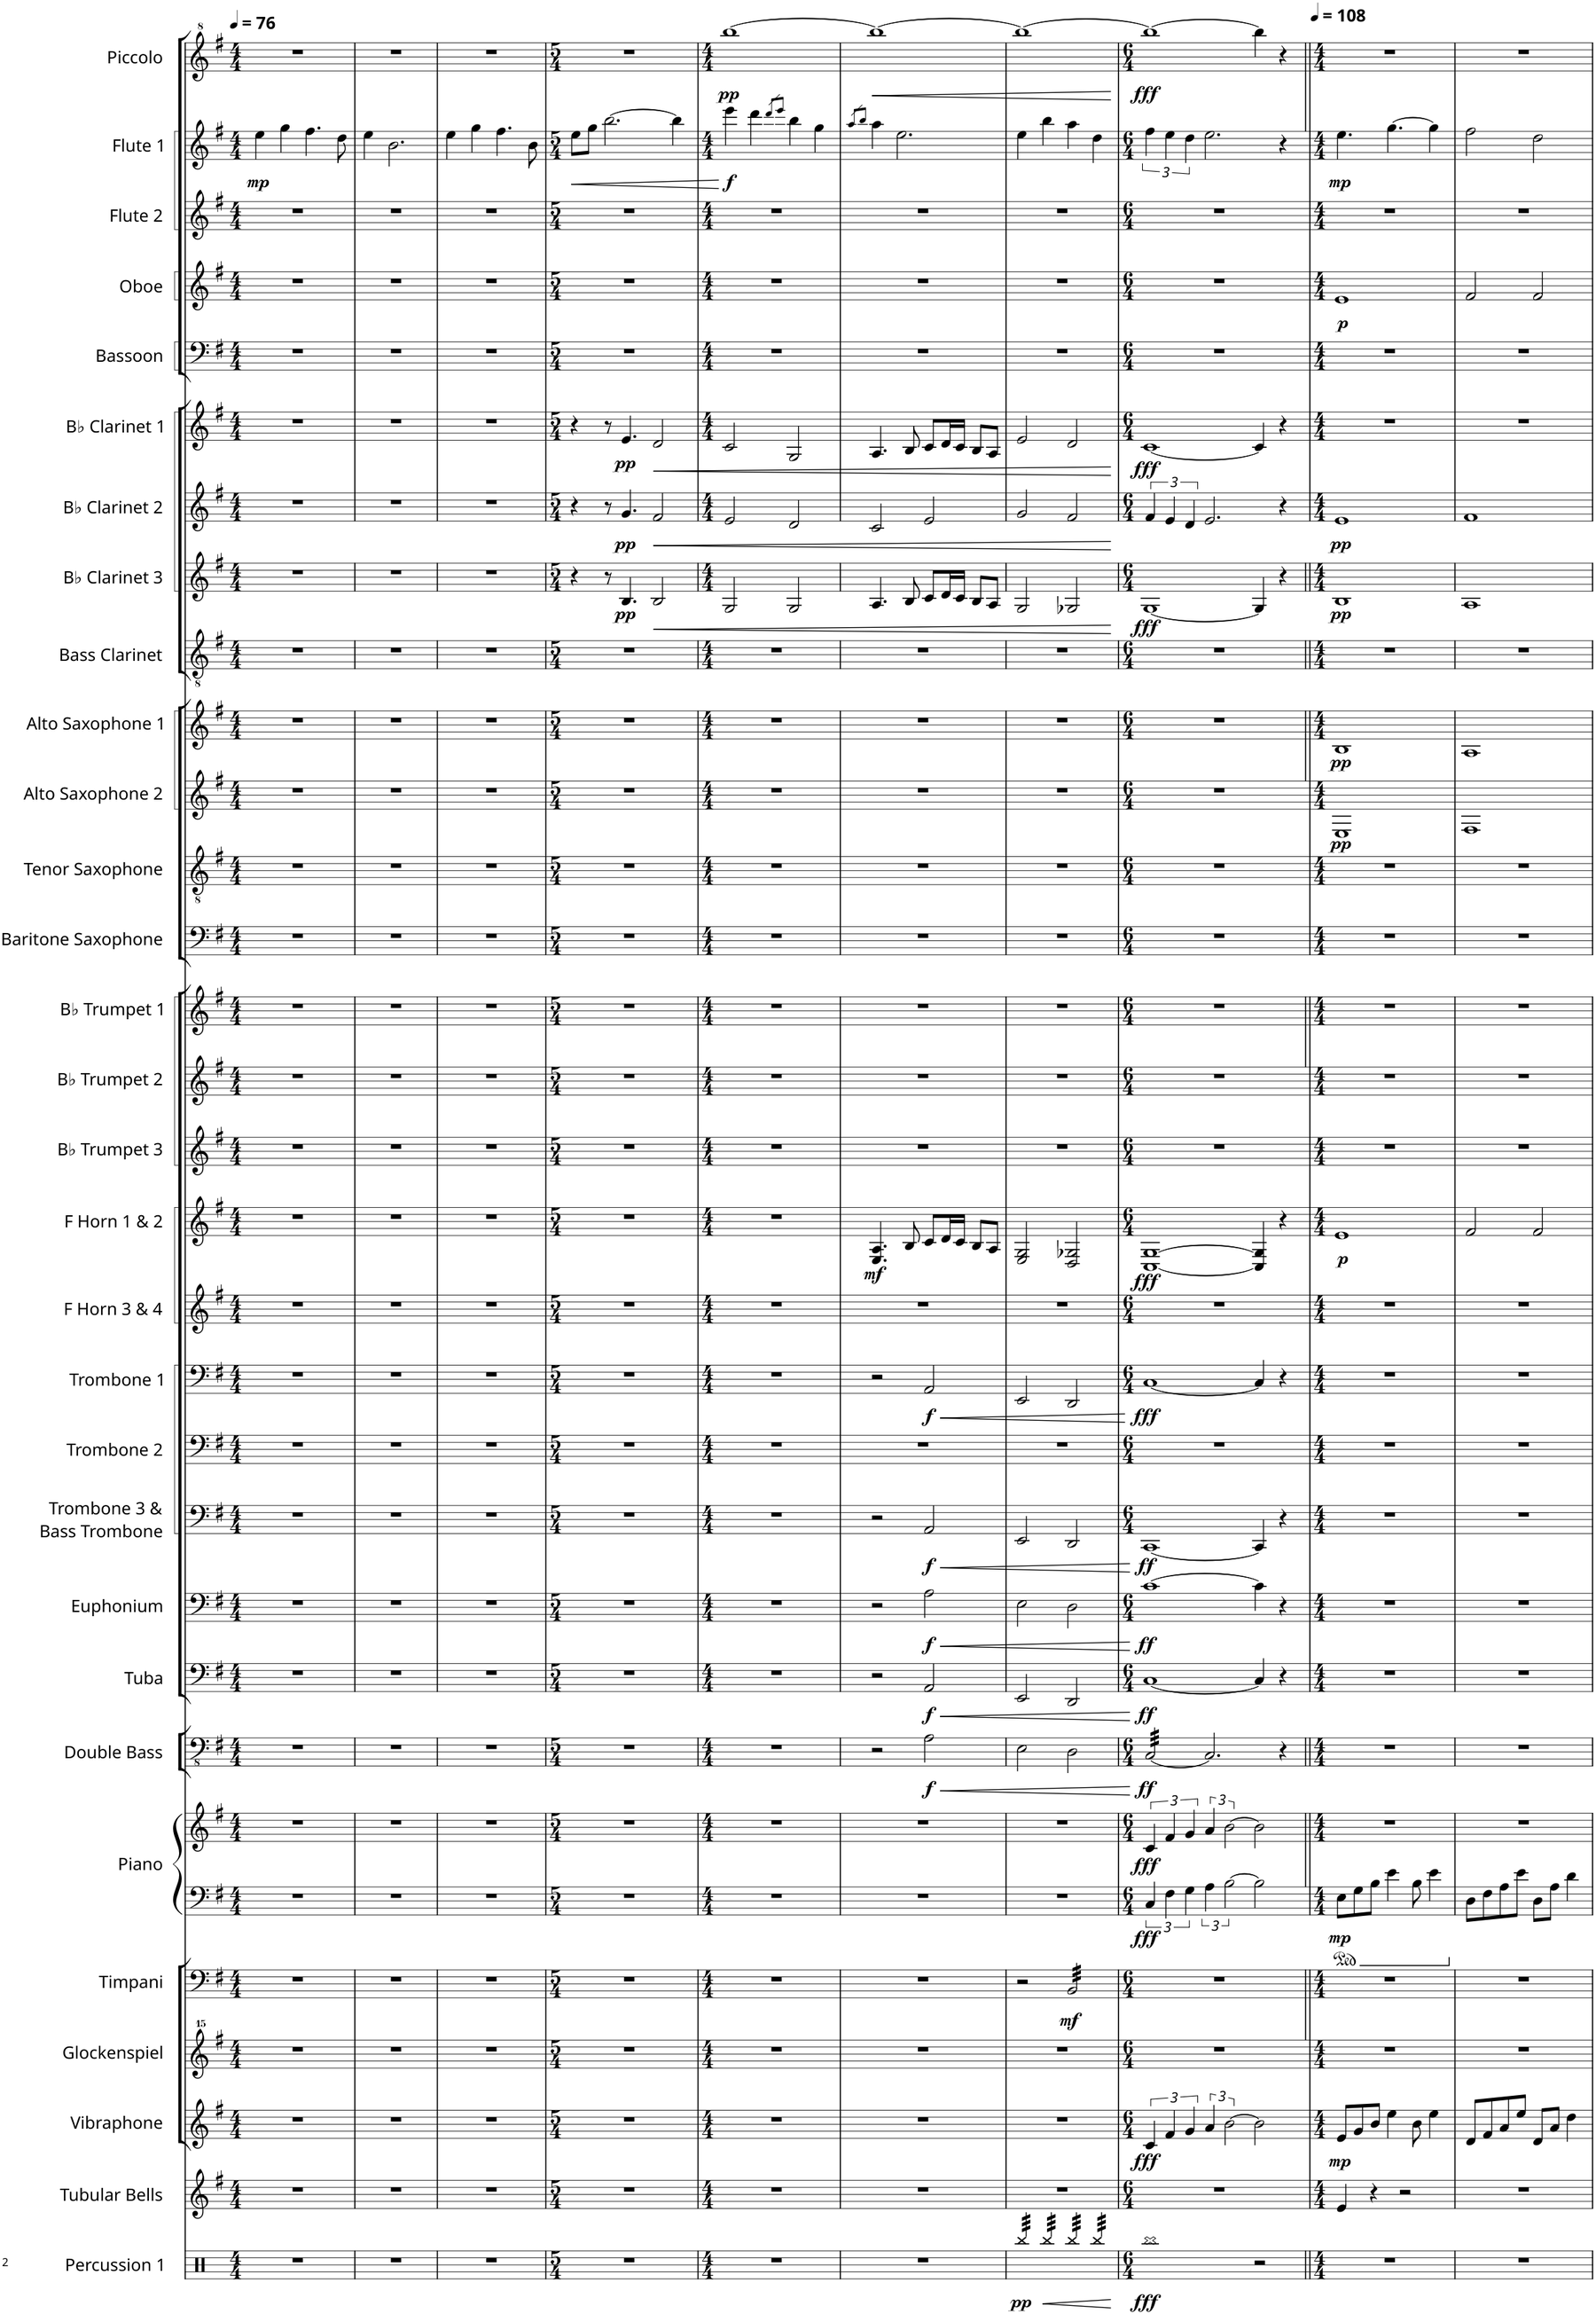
**kern	**dynam	**kern	**kern	**dynam	**kern	**kern	**dynam	**kern	**kern	**dynam	**kern	**dynam	**kern	**dynam	**kern	**dynam	**kern	**dynam	**kern	**kern	**dynam	**kern	**kern	**dynam	**kern	**kern	**kern	**kern	**kern	**kern	**dynam	**kern	**dynam	**kern	**kern	**dynam	**kern	**dynam	**kern	**dynam	**kern	**kern	**dynam	**kern	**kern	**dynam	**kern	**dynam
*part30	*part30	*part29	*part28	*part28	*part27	*part26	*part26	*part25	*part25	*part25	*part24	*part24	*part23	*part23	*part22	*part22	*part21	*part21	*part20	*part19	*part19	*part18	*part17	*part17	*part16	*part15	*part14	*part13	*part12	*part11	*part11	*part10	*part10	*part9	*part8	*part8	*part7	*part7	*part6	*part6	*part5	*part4	*part4	*part3	*part2	*part2	*part1	*part1
*staff31	*staff31	*staff30	*staff29	*staff29	*staff28	*staff27	*staff27	*staff26	*staff25	*staff25/26	*staff24	*staff24	*staff23	*staff23	*staff22	*staff22	*staff21	*staff21	*staff20	*staff19	*staff19	*staff18	*staff17	*staff17	*staff16	*staff15	*staff14	*staff13	*staff12	*staff11	*staff11	*staff10	*staff10	*staff9	*staff8	*staff8	*staff7	*staff7	*staff6	*staff6	*staff5	*staff4	*staff4	*staff3	*staff2	*staff2	*staff1	*staff1
*I"Percussion 1	*	*I"Tubular Bells	*I"Vibraphone	*	*I"Glockenspiel	*I"Timpani	*	*I"Piano	*	*	*I"Double Bass	*	*I"Tuba	*	*I"Euphonium	*	*I"Trombone 3 &amp; Bass Trombone	*	*I"Trombone 2	*I"Trombone 1	*	*I"F Horn 3 &amp; 4	*I"F Horn 1 &amp; 2	*	*I"Bb Trumpet 3	*I"Bb Trumpet 2	*I"Bb Trumpet 1	*I"Baritone Saxophone	*I"Tenor Saxophone	*I"Alto Saxophone 2	*	*I"Alto Saxophone 1	*	*I"Bass Clarinet	*I"Bb Clarinet 3	*	*I"Bb Clarinet 2	*	*I"Bb Clarinet 1	*	*I"Bassoon	*I"Oboe	*	*I"Flute 2	*I"Flute 1	*	*I"Piccolo	*
*I'Perc. 1	*	*I'Tu. Be.	*I'Vib.	*	*I'Glk.	*I'Timp.	*	*I'Pno.	*	*	*I'Db.	*	*I'Tba.	*	*I'Euph.	*	*I'Tbn. 3 B. Tbn.	*	*I'Tbn. 2	*I'Tbn. 1	*	*I'F Hn. 3 4	*I'F Hn. 1 2	*	*I'Bb Tpt. 3	*I'Bb Tpt. 2	*I'Bb Tpt. 1	*I'Bar. Sax.	*I'T. Sax.	*I'A. Sax. 2	*	*I'A. Sax. 1	*	*I'B. Cl.	*I'Bb Cl. 3	*	*I'Bb Cl. 2	*	*I'Bb Cl. 1	*	*I'Bsn.	*I'Ob.	*	*I'Fl. 2	*I'Fl. 1	*	*I'Picc.	*
*clefX	*	*clefG2	*clefG2	*	*clefG^^2	*clefF4	*	*clefF4	*clefG2	*	*clefFv4	*	*clefF4	*	*clefF4	*	*clefF4	*	*clefF4	*clefF4	*	*clefG2	*clefG2	*	*clefG2	*clefG2	*clefG2	*clefF4	*clefGv2	*clefG2	*	*clefG2	*	*clefGv2	*clefG2	*	*clefG2	*	*clefG2	*	*clefF4	*clefG2	*	*clefG2	*clefG2	*	*clefG^2	*
*	*	*	*	*	*	*	*	*	*	*	*ITrd7c12	*	*	*	*	*	*	*	*	*	*	*ITrd4c7	*ITrd4c7	*	*ITrd1c2	*ITrd1c2	*ITrd1c2	*ITrd12c21	*ITrd8c14	*ITrd5c9	*	*ITrd5c9	*	*ITrd8c14	*ITrd1c2	*	*ITrd1c2	*	*ITrd1c2	*	*	*	*	*	*	*	*ITrd-7c-12	*
*k[]	*	*k[f#]	*k[f#]	*	*k[f#]	*k[f#]	*	*k[f#]	*k[f#]	*	*k[f#]	*	*k[f#]	*	*k[f#]	*	*k[f#]	*	*k[f#]	*k[f#]	*	*k[f#]	*k[f#]	*	*k[f#]	*k[f#]	*k[f#]	*k[f#]	*k[f#]	*k[f#]	*	*k[f#]	*	*k[f#]	*k[f#]	*	*k[f#]	*	*k[f#]	*	*k[f#]	*k[f#]	*	*k[f#]	*k[f#]	*	*k[f#]	*
*M4/4	*	*M4/4	*M4/4	*	*M4/4	*M4/4	*	*M4/4	*M4/4	*	*M4/4	*	*M4/4	*	*M4/4	*	*M4/4	*	*M4/4	*M4/4	*	*M4/4	*M4/4	*	*M4/4	*M4/4	*M4/4	*M4/4	*M4/4	*M4/4	*	*M4/4	*	*M4/4	*M4/4	*	*M4/4	*	*M4/4	*	*M4/4	*M4/4	*	*M4/4	*M4/4	*	*M4/4	*
*MM76	*	*MM76	*MM76	*	*MM76	*MM76	*	*MM76	*MM76	*	*MM76	*	*MM76	*	*MM76	*	*MM76	*	*MM76	*MM76	*	*MM76	*MM76	*	*MM76	*MM76	*MM76	*MM76	*MM76	*MM76	*	*MM76	*	*MM76	*MM76	*	*MM76	*	*MM76	*	*MM76	*MM76	*	*MM76	*MM76	*	*MM76	*
=1	=1	=1	=1	=1	=1	=1	=1	=1	=1	=1	=1	=1	=1	=1	=1	=1	=1	=1	=1	=1	=1	=1	=1	=1	=1	=1	=1	=1	=1	=1	=1	=1	=1	=1	=1	=1	=1	=1	=1	=1	=1	=1	=1	=1	=1	=1	=1	=1
!	!	!	!	!	!	!	!	!	!	!	!	!	!	!	!	!	!	!	!	!	!	!	!	!	!	!	!	!	!	!	!	!	!	!	!	!	!	!	!	!	!	!	!	!	!	!LO:DY:b	!	!
1r	.	1r	1r	.	1r	1r	.	1r	1r	.	1r	.	1r	.	1r	.	1r	.	1r	1r	.	1r	1r	.	1r	1r	1r	1r	1r	1r	.	1r	.	1r	1r	.	1r	.	1r	.	1r	1r	.	1r	4ee\	mp	1r	.
.	.	.	.	.	.	.	.	.	.	.	.	.	.	.	.	.	.	.	.	.	.	.	.	.	.	.	.	.	.	.	.	.	.	.	.	.	.	.	.	.	.	.	.	.	4gg\	.	.	.
.	.	.	.	.	.	.	.	.	.	.	.	.	.	.	.	.	.	.	.	.	.	.	.	.	.	.	.	.	.	.	.	.	.	.	.	.	.	.	.	.	.	.	.	.	4.ff#\	.	.	.
.	.	.	.	.	.	.	.	.	.	.	.	.	.	.	.	.	.	.	.	.	.	.	.	.	.	.	.	.	.	.	.	.	.	.	.	.	.	.	.	.	.	.	.	.	8dd\	.	.	.
=2	=2	=2	=2	=2	=2	=2	=2	=2	=2	=2	=2	=2	=2	=2	=2	=2	=2	=2	=2	=2	=2	=2	=2	=2	=2	=2	=2	=2	=2	=2	=2	=2	=2	=2	=2	=2	=2	=2	=2	=2	=2	=2	=2	=2	=2	=2	=2	=2
1r	.	1r	1r	.	1r	1r	.	1r	1r	.	1r	.	1r	.	1r	.	1r	.	1r	1r	.	1r	1r	.	1r	1r	1r	1r	1r	1r	.	1r	.	1r	1r	.	1r	.	1r	.	1r	1r	.	1r	4ee\	.	1r	.
.	.	.	.	.	.	.	.	.	.	.	.	.	.	.	.	.	.	.	.	.	.	.	.	.	.	.	.	.	.	.	.	.	.	.	.	.	.	.	.	.	.	.	.	.	2.b\	.	.	.
=3	=3	=3	=3	=3	=3	=3	=3	=3	=3	=3	=3	=3	=3	=3	=3	=3	=3	=3	=3	=3	=3	=3	=3	=3	=3	=3	=3	=3	=3	=3	=3	=3	=3	=3	=3	=3	=3	=3	=3	=3	=3	=3	=3	=3	=3	=3	=3	=3
1r	.	1r	1r	.	1r	1r	.	1r	1r	.	1r	.	1r	.	1r	.	1r	.	1r	1r	.	1r	1r	.	1r	1r	1r	1r	1r	1r	.	1r	.	1r	1r	.	1r	.	1r	.	1r	1r	.	1r	4ee\	.	1r	.
.	.	.	.	.	.	.	.	.	.	.	.	.	.	.	.	.	.	.	.	.	.	.	.	.	.	.	.	.	.	.	.	.	.	.	.	.	.	.	.	.	.	.	.	.	4gg\	.	.	.
.	.	.	.	.	.	.	.	.	.	.	.	.	.	.	.	.	.	.	.	.	.	.	.	.	.	.	.	.	.	.	.	.	.	.	.	.	.	.	.	.	.	.	.	.	4.ff#\	.	.	.
.	.	.	.	.	.	.	.	.	.	.	.	.	.	.	.	.	.	.	.	.	.	.	.	.	.	.	.	.	.	.	.	.	.	.	.	.	.	.	.	.	.	.	.	.	8b\	.	.	.
=4	=4	=4	=4	=4	=4	=4	=4	=4	=4	=4	=4	=4	=4	=4	=4	=4	=4	=4	=4	=4	=4	=4	=4	=4	=4	=4	=4	=4	=4	=4	=4	=4	=4	=4	=4	=4	=4	=4	=4	=4	=4	=4	=4	=4	=4	=4	=4	=4
*M5/4	*	*M5/4	*M5/4	*	*M5/4	*M5/4	*	*M5/4	*M5/4	*	*M5/4	*	*M5/4	*	*M5/4	*	*M5/4	*	*M5/4	*M5/4	*	*M5/4	*M5/4	*	*M5/4	*M5/4	*M5/4	*M5/4	*M5/4	*M5/4	*	*M5/4	*	*M5/4	*M5/4	*	*M5/4	*	*M5/4	*	*M5/4	*M5/4	*	*M5/4	*M5/4	*	*M5/4	*
!	!	!	!	!	!	!	!	!	!	!	!	!	!	!	!	!	!	!	!	!	!	!	!	!	!	!	!	!	!	!	!	!	!	!	!	!	!	!	!	!	!	!	!	!	!	!LO:HP:b	!	!
4%5r	.	4%5r	4%5r	.	4%5r	4%5r	.	4%5r	4%5r	.	4%5r	.	4%5r	.	4%5r	.	4%5r	.	4%5r	4%5r	.	4%5r	4%5r	.	4%5r	4%5r	4%5r	4%5r	4%5r	4%5r	.	4%5r	.	4%5r	4r	.	4r	.	4r	.	4%5r	4%5r	.	4%5r	8ee\L	<	4%5r	.
.	.	.	.	.	.	.	.	.	.	.	.	.	.	.	.	.	.	.	.	.	.	.	.	.	.	.	.	.	.	.	.	.	.	.	.	.	.	.	.	.	.	.	.	.	8gg\J	.	.	.
.	.	.	.	.	.	.	.	.	.	.	.	.	.	.	.	.	.	.	.	.	.	.	.	.	.	.	.	.	.	.	.	.	.	.	8r	.	8r	.	8r	.	.	.	.	.	[2.bb\	.	.	.
!	!	!	!	!	!	!	!	!	!	!	!	!	!	!	!	!	!	!	!	!	!	!	!	!	!	!	!	!	!	!	!	!	!	!	!	!LO:DY:b	!	!LO:DY:b	!	!LO:DY:b	!	!	!	!	!	!	!	!
.	.	.	.	.	.	.	.	.	.	.	.	.	.	.	.	.	.	.	.	.	.	.	.	.	.	.	.	.	.	.	.	.	.	.	4.B/	pp	4.g/	pp	4.e/	pp	.	.	.	.	.	.	.	.
!	!	!	!	!	!	!	!	!	!	!	!	!	!	!	!	!	!	!	!	!	!	!	!	!	!	!	!	!	!	!	!	!	!	!	!	!LO:HP:b	!	!LO:HP:b	!	!LO:HP:b	!	!	!	!	!	!	!	!
.	.	.	.	.	.	.	.	.	.	.	.	.	.	.	.	.	.	.	.	.	.	.	.	.	.	.	.	.	.	.	.	.	.	.	2B/	<	2f#/	<	2d/	<	.	.	.	.	.	.	.	.
.	.	.	.	.	.	.	.	.	.	.	.	.	.	.	.	.	.	.	.	.	.	.	.	.	.	.	.	.	.	.	.	.	.	.	.	.	.	.	.	.	.	.	.	.	4bb\]	.	.	.
.	.	.	.	.	.	.	.	.	.	.	.	.	.	.	.	.	.	.	.	.	.	.	.	.	.	.	.	.	.	.	.	.	.	.	.	.	.	.	.	.	.	.	.	.	.	[	.	.
=5	=5	=5	=5	=5	=5	=5	=5	=5	=5	=5	=5	=5	=5	=5	=5	=5	=5	=5	=5	=5	=5	=5	=5	=5	=5	=5	=5	=5	=5	=5	=5	=5	=5	=5	=5	=5	=5	=5	=5	=5	=5	=5	=5	=5	=5	=5	=5	=5
*M4/4	*	*M4/4	*M4/4	*	*M4/4	*M4/4	*	*M4/4	*M4/4	*	*M4/4	*	*M4/4	*	*M4/4	*	*M4/4	*	*M4/4	*M4/4	*	*M4/4	*M4/4	*	*M4/4	*M4/4	*M4/4	*M4/4	*M4/4	*M4/4	*	*M4/4	*	*M4/4	*M4/4	*	*M4/4	*	*M4/4	*	*M4/4	*M4/4	*	*M4/4	*M4/4	*	*M4/4	*
!	!	!	!	!	!	!	!	!	!	!	!	!	!	!	!	!	!	!	!	!	!	!	!	!	!	!	!	!	!	!	!	!	!	!	!	!	!	!	!	!	!	!	!	!	!	!LO:DY:b	!	!LO:DY:b
1r	.	1r	1r	.	1r	1r	.	1r	1r	.	1r	.	1r	.	1r	.	1r	.	1r	1r	.	1r	1r	.	1r	1r	1r	1r	1r	1r	.	1r	.	1r	2G/	.	2e/	.	2c/	.	1r	1r	.	1r	4eee\	f	[1bbb	pp
.	.	.	.	.	.	.	.	.	.	.	.	.	.	.	.	.	.	.	.	.	.	.	.	.	.	.	.	.	.	.	.	.	.	.	.	.	.	.	.	.	.	.	.	.	4ddd\	.	.	.
.	.	.	.	.	.	.	.	.	.	.	.	.	.	.	.	.	.	.	.	.	.	.	.	.	.	.	.	.	.	.	.	.	.	.	.	.	.	.	.	.	.	.	.	.	8qddd/L	.	.	.
.	.	.	.	.	.	.	.	.	.	.	.	.	.	.	.	.	.	.	.	.	.	.	.	.	.	.	.	.	.	.	.	.	.	.	.	.	.	.	.	.	.	.	.	.	8qeee/J	.	.	.
.	.	.	.	.	.	.	.	.	.	.	.	.	.	.	.	.	.	.	.	.	.	.	.	.	.	.	.	.	.	.	.	.	.	.	2G/	.	2d/	.	2G/	.	.	.	.	.	4bb\	.	.	.
.	.	.	.	.	.	.	.	.	.	.	.	.	.	.	.	.	.	.	.	.	.	.	.	.	.	.	.	.	.	.	.	.	.	.	.	.	.	.	.	.	.	.	.	.	4gg\	.	.	.
=6	=6	=6	=6	=6	=6	=6	=6	=6	=6	=6	=6	=6	=6	=6	=6	=6	=6	=6	=6	=6	=6	=6	=6	=6	=6	=6	=6	=6	=6	=6	=6	=6	=6	=6	=6	=6	=6	=6	=6	=6	=6	=6	=6	=6	=6	=6	=6	=6
.	.	.	.	.	.	.	.	.	.	.	.	.	.	.	.	.	.	.	.	.	.	.	.	.	.	.	.	.	.	.	.	.	.	.	.	.	.	.	.	.	.	.	.	.	8qaa/L	.	.	.
.	.	.	.	.	.	.	.	.	.	.	.	.	.	.	.	.	.	.	.	.	.	.	.	.	.	.	.	.	.	.	.	.	.	.	.	.	.	.	.	.	.	.	.	.	8qbb/J	.	.	.
!	!	!	!	!	!	!	!	!	!	!	!	!	!	!	!	!	!	!	!	!	!	!	!	!LO:DY:b	!	!	!	!	!	!	!	!	!	!	!	!	!	!	!	!	!	!	!	!	!	!	!	!LO:HP:b
1r	.	1r	1r	.	1r	1r	.	1r	1r	.	2r	.	2r	.	2r	.	2r	.	1r	2r	.	1r	4.E/ 4.A/	mf	1r	1r	1r	1r	1r	1r	.	1r	.	1r	4.A/	.	2c/	.	4.A/	.	1r	1r	.	1r	4aa\	.	1bbb_	<
.	.	.	.	.	.	.	.	.	.	.	.	.	.	.	.	.	.	.	.	.	.	.	.	.	.	.	.	.	.	.	.	.	.	.	.	.	.	.	.	.	.	.	.	.	2.ee\	.	.	.
.	.	.	.	.	.	.	.	.	.	.	.	.	.	.	.	.	.	.	.	.	.	.	8B/	.	.	.	.	.	.	.	.	.	.	.	8B/	.	.	.	8B/	.	.	.	.	.	.	.	.	.
!	!	!	!	!	!	!	!	!	!	!	!	!LO:HP:b	!	!LO:HP:b	!	!LO:HP:b	!	!LO:HP:b	!	!	!LO:HP:b	!	!	!	!	!	!	!	!	!	!	!	!	!	!	!	!	!	!	!	!	!	!	!	!	!	!	!
!	!	!	!	!	!	!	!	!	!	!	!	!LO:DY:n=1:b	!	!LO:DY:n=1:b	!	!LO:DY:n=1:b	!	!LO:DY:n=1:b	!	!	!LO:DY:n=1:b	!	!	!	!	!	!	!	!	!	!	!	!	!	!	!	!	!	!	!	!	!	!	!	!	!	!	!
.	.	.	.	.	.	.	.	.	.	.	2AA\	< f	2AA/	< f	2A\	< f	2AA/	< f	.	2AA/	< f	.	8c/L	.	.	.	.	.	.	.	.	.	.	.	8c/L	.	2e/	.	8c/L	.	.	.	.	.	.	.	.	.
.	.	.	.	.	.	.	.	.	.	.	.	.	.	.	.	.	.	.	.	.	.	.	16d/L	.	.	.	.	.	.	.	.	.	.	.	16d/L	.	.	.	16d/L	.	.	.	.	.	.	.	.	.
.	.	.	.	.	.	.	.	.	.	.	.	.	.	.	.	.	.	.	.	.	.	.	16c/JJ	.	.	.	.	.	.	.	.	.	.	.	16c/JJ	.	.	.	16c/JJ	.	.	.	.	.	.	.	.	.
.	.	.	.	.	.	.	.	.	.	.	.	.	.	.	.	.	.	.	.	.	.	.	8B/L	.	.	.	.	.	.	.	.	.	.	.	8B/L	.	.	.	8B/L	.	.	.	.	.	.	.	.	.
.	.	.	.	.	.	.	.	.	.	.	.	.	.	.	.	.	.	.	.	.	.	.	8A/J	.	.	.	.	.	.	.	.	.	.	.	8A/J	.	.	.	8A/J	.	.	.	.	.	.	.	.	.
=7	=7	=7	=7	=7	=7	=7	=7	=7	=7	=7	=7	=7	=7	=7	=7	=7	=7	=7	=7	=7	=7	=7	=7	=7	=7	=7	=7	=7	=7	=7	=7	=7	=7	=7	=7	=7	=7	=7	=7	=7	=7	=7	=7	=7	=7	=7	=7	=7
!	!LO:DY:b	!	!	!	!	!	!	!	!	!	!	!	!	!	!	!	!	!	!	!	!	!	!	!	!	!	!	!	!	!	!	!	!	!	!	!	!	!	!	!	!	!	!	!	!	!	!	!
*tremolo	*	*	*	*	*	*	*	*	*	*	*	*	*	*	*	*	*	*	*	*	*	*	*	*	*	*	*	*	*	*	*	*	*	*	*	*	*	*	*	*	*	*	*	*	*	*	*	*
32Rbb/LLL	pp	1r	1r	.	1r	2r	.	1r	1r	.	2EE\	.	2EE/	.	2E\	.	2EE/	.	1r	2EE/	.	1r	2E/ 2G/	.	1r	1r	1r	1r	1r	1r	.	1r	.	1r	2G/	.	2g/	.	2e/	.	1r	1r	.	1r	4ee\	.	1bbb_	.
32Rbb/	.	.	.	.	.	.	.	.	.	.	.	.	.	.	.	.	.	.	.	.	.	.	.	.	.	.	.	.	.	.	.	.	.	.	.	.	.	.	.	.	.	.	.	.	.	.	.	.
32Rbb/	.	.	.	.	.	.	.	.	.	.	.	.	.	.	.	.	.	.	.	.	.	.	.	.	.	.	.	.	.	.	.	.	.	.	.	.	.	.	.	.	.	.	.	.	.	.	.	.
32Rbb/	.	.	.	.	.	.	.	.	.	.	.	.	.	.	.	.	.	.	.	.	.	.	.	.	.	.	.	.	.	.	.	.	.	.	.	.	.	.	.	.	.	.	.	.	.	.	.	.
32Rbb/	.	.	.	.	.	.	.	.	.	.	.	.	.	.	.	.	.	.	.	.	.	.	.	.	.	.	.	.	.	.	.	.	.	.	.	.	.	.	.	.	.	.	.	.	.	.	.	.
32Rbb/	.	.	.	.	.	.	.	.	.	.	.	.	.	.	.	.	.	.	.	.	.	.	.	.	.	.	.	.	.	.	.	.	.	.	.	.	.	.	.	.	.	.	.	.	.	.	.	.
32Rbb/	.	.	.	.	.	.	.	.	.	.	.	.	.	.	.	.	.	.	.	.	.	.	.	.	.	.	.	.	.	.	.	.	.	.	.	.	.	.	.	.	.	.	.	.	.	.	.	.
32Rbb/JJJ	.	.	.	.	.	.	.	.	.	.	.	.	.	.	.	.	.	.	.	.	.	.	.	.	.	.	.	.	.	.	.	.	.	.	.	.	.	.	.	.	.	.	.	.	.	.	.	.
!	!LO:HP:b	!	!	!	!	!	!	!	!	!	!	!	!	!	!	!	!	!	!	!	!	!	!	!	!	!	!	!	!	!	!	!	!	!	!	!	!	!	!	!	!	!	!	!	!	!	!	!
32Rbb/LLL	<	.	.	.	.	.	.	.	.	.	.	.	.	.	.	.	.	.	.	.	.	.	.	.	.	.	.	.	.	.	.	.	.	.	.	.	.	.	.	.	.	.	.	.	4bb\	.	.	.
32Rbb/	.	.	.	.	.	.	.	.	.	.	.	.	.	.	.	.	.	.	.	.	.	.	.	.	.	.	.	.	.	.	.	.	.	.	.	.	.	.	.	.	.	.	.	.	.	.	.	.
32Rbb/	.	.	.	.	.	.	.	.	.	.	.	.	.	.	.	.	.	.	.	.	.	.	.	.	.	.	.	.	.	.	.	.	.	.	.	.	.	.	.	.	.	.	.	.	.	.	.	.
32Rbb/	.	.	.	.	.	.	.	.	.	.	.	.	.	.	.	.	.	.	.	.	.	.	.	.	.	.	.	.	.	.	.	.	.	.	.	.	.	.	.	.	.	.	.	.	.	.	.	.
32Rbb/	.	.	.	.	.	.	.	.	.	.	.	.	.	.	.	.	.	.	.	.	.	.	.	.	.	.	.	.	.	.	.	.	.	.	.	.	.	.	.	.	.	.	.	.	.	.	.	.
32Rbb/	.	.	.	.	.	.	.	.	.	.	.	.	.	.	.	.	.	.	.	.	.	.	.	.	.	.	.	.	.	.	.	.	.	.	.	.	.	.	.	.	.	.	.	.	.	.	.	.
32Rbb/	.	.	.	.	.	.	.	.	.	.	.	.	.	.	.	.	.	.	.	.	.	.	.	.	.	.	.	.	.	.	.	.	.	.	.	.	.	.	.	.	.	.	.	.	.	.	.	.
32Rbb/JJJ	.	.	.	.	.	.	.	.	.	.	.	.	.	.	.	.	.	.	.	.	.	.	.	.	.	.	.	.	.	.	.	.	.	.	.	.	.	.	.	.	.	.	.	.	.	.	.	.
!	!	!	!	!	!	!	!LO:DY:b	!	!	!	!	!	!	!	!	!	!	!	!	!	!	!	!	!	!	!	!	!	!	!	!	!	!	!	!	!	!	!	!	!	!	!	!	!	!	!	!	!
*	*	*	*	*	*	*tremolo	*	*	*	*	*	*	*	*	*	*	*	*	*	*	*	*	*	*	*	*	*	*	*	*	*	*	*	*	*	*	*	*	*	*	*	*	*	*	*	*	*	*
32Rbb/LLL	.	.	.	.	.	32BB/LLL	mf	.	.	.	2DD\	.	2DD/	.	2D\	.	2DD/	.	.	2DD/	.	.	2D/ 2G-X/	.	.	.	.	.	.	.	.	.	.	.	2G-X/	.	2f#/	.	2d/	.	.	.	.	.	4aa\	.	.	.
32Rbb/	.	.	.	.	.	32BB/	.	.	.	.	.	.	.	.	.	.	.	.	.	.	.	.	.	.	.	.	.	.	.	.	.	.	.	.	.	.	.	.	.	.	.	.	.	.	.	.	.	.
32Rbb/	.	.	.	.	.	32BB/	.	.	.	.	.	.	.	.	.	.	.	.	.	.	.	.	.	.	.	.	.	.	.	.	.	.	.	.	.	.	.	.	.	.	.	.	.	.	.	.	.	.
32Rbb/	.	.	.	.	.	32BB/	.	.	.	.	.	.	.	.	.	.	.	.	.	.	.	.	.	.	.	.	.	.	.	.	.	.	.	.	.	.	.	.	.	.	.	.	.	.	.	.	.	.
32Rbb/	.	.	.	.	.	32BB/	.	.	.	.	.	.	.	.	.	.	.	.	.	.	.	.	.	.	.	.	.	.	.	.	.	.	.	.	.	.	.	.	.	.	.	.	.	.	.	.	.	.
32Rbb/	.	.	.	.	.	32BB/	.	.	.	.	.	.	.	.	.	.	.	.	.	.	.	.	.	.	.	.	.	.	.	.	.	.	.	.	.	.	.	.	.	.	.	.	.	.	.	.	.	.
32Rbb/	.	.	.	.	.	32BB/	.	.	.	.	.	.	.	.	.	.	.	.	.	.	.	.	.	.	.	.	.	.	.	.	.	.	.	.	.	.	.	.	.	.	.	.	.	.	.	.	.	.
32Rbb/JJJ	.	.	.	.	.	32BB/	.	.	.	.	.	.	.	.	.	.	.	.	.	.	.	.	.	.	.	.	.	.	.	.	.	.	.	.	.	.	.	.	.	.	.	.	.	.	.	.	.	.
32Rbb/LLL	.	.	.	.	.	32BB/	.	.	.	.	.	.	.	.	.	.	.	.	.	.	.	.	.	.	.	.	.	.	.	.	.	.	.	.	.	.	.	.	.	.	.	.	.	.	4dd\	.	.	.
32Rbb/	.	.	.	.	.	32BB/	.	.	.	.	.	.	.	.	.	.	.	.	.	.	.	.	.	.	.	.	.	.	.	.	.	.	.	.	.	.	.	.	.	.	.	.	.	.	.	.	.	.
32Rbb/	.	.	.	.	.	32BB/	.	.	.	.	.	.	.	.	.	.	.	.	.	.	.	.	.	.	.	.	.	.	.	.	.	.	.	.	.	.	.	.	.	.	.	.	.	.	.	.	.	.
32Rbb/	.	.	.	.	.	32BB/	.	.	.	.	.	.	.	.	.	.	.	.	.	.	.	.	.	.	.	.	.	.	.	.	.	.	.	.	.	.	.	.	.	.	.	.	.	.	.	.	.	.
32Rbb/	.	.	.	.	.	32BB/	.	.	.	.	.	.	.	.	.	.	.	.	.	.	.	.	.	.	.	.	.	.	.	.	.	.	.	.	.	.	.	.	.	.	.	.	.	.	.	.	.	.
32Rbb/	.	.	.	.	.	32BB/	.	.	.	.	.	.	.	.	.	.	.	.	.	.	.	.	.	.	.	.	.	.	.	.	.	.	.	.	.	.	.	.	.	.	.	.	.	.	.	.	.	.
32Rbb/	.	.	.	.	.	32BB/	.	.	.	.	.	.	.	.	.	.	.	.	.	.	.	.	.	.	.	.	.	.	.	.	.	.	.	.	.	.	.	.	.	.	.	.	.	.	.	.	.	.
32Rbb/JJJ	.	.	.	.	.	32BB/JJJ	.	.	.	.	.	.	.	.	.	.	.	.	.	.	.	.	.	.	.	.	.	.	.	.	.	.	.	.	.	.	.	.	.	.	.	.	.	.	.	.	.	.
*	*	*	*	*	*	*Xtremolo	*	*	*	*	*	*	*	*	*	*	*	*	*	*	*	*	*	*	*	*	*	*	*	*	*	*	*	*	*	*	*	*	*	*	*	*	*	*	*	*	*	*
*Xtremolo	*	*	*	*	*	*	*	*	*	*	*	*	*	*	*	*	*	*	*	*	*	*	*	*	*	*	*	*	*	*	*	*	*	*	*	*	*	*	*	*	*	*	*	*	*	*	*	*
.	[	.	.	.	.	.	.	.	.	.	.	[	.	[	.	[	.	[	.	.	[	.	.	.	.	.	.	.	.	.	.	.	.	.	.	[	.	[	.	[	.	.	.	.	.	.	.	[
=8	=8	=8	=8	=8	=8	=8	=8	=8	=8	=8	=8	=8	=8	=8	=8	=8	=8	=8	=8	=8	=8	=8	=8	=8	=8	=8	=8	=8	=8	=8	=8	=8	=8	=8	=8	=8	=8	=8	=8	=8	=8	=8	=8	=8	=8	=8	=8	=8
*M6/4	*	*M6/4	*M6/4	*	*M6/4	*M6/4	*	*M6/4	*M6/4	*	*M6/4	*	*M6/4	*	*M6/4	*	*M6/4	*	*M6/4	*M6/4	*	*M6/4	*M6/4	*	*M6/4	*M6/4	*M6/4	*M6/4	*M6/4	*M6/4	*	*M6/4	*	*M6/4	*M6/4	*	*M6/4	*	*M6/4	*	*M6/4	*M6/4	*	*M6/4	*M6/4	*	*M6/4	*
!	!LO:DY:b	!	!	!LO:DY:b	!	!	!	!	!	!LO:DY:b=2	!	!	!	!	!	!	!	!	!	!	!	!	!	!	!	!	!	!	!	!	!	!	!	!	!	!	!	!	!	!	!	!	!	!	!	!	!	!
!	!	!	!	!	!	!	!	!	!	!LO:DY:n=1:b	!	!LO:DY:b	!	!LO:DY:b	!	!LO:DY:b	!	!LO:DY:b	!	!	!LO:DY:b	!	!	!LO:DY:b	!	!	!	!	!	!	!	!	!	!	!	!LO:DY:b	!	!	!	!LO:DY:b	!	!	!	!	!	!	!	!LO:DY:b
*	*	*	*	*	*	*	*	*	*	*	*tremolo	*	*	*	*	*	*	*	*	*	*	*	*	*	*	*	*	*	*	*	*	*	*	*	*	*	*	*	*	*	*	*	*	*	*	*	*	*
1Rbb	fff	1.r	6c/	fff	1.r	1.r	.	6C/	6c/	fff fff	[32CC/LLL	ff	[1C	ff	[1c	ff	[1CC	ff	1.r	[1C	fff	1.r	[1C [1G	fff	1.r	1.r	1.r	1.r	1.r	1.r	.	1.r	.	1.r	[1G	fff	6f#/	.	[1c	fff	1.r	1.r	.	1.r	6ff#\	.	1bbb_	fff
.	.	.	.	.	.	.	.	.	.	.	32CC/	.	.	.	.	.	.	.	.	.	.	.	.	.	.	.	.	.	.	.	.	.	.	.	.	.	.	.	.	.	.	.	.	.	.	.	.	.
.	.	.	.	.	.	.	.	.	.	.	32CC/	.	.	.	.	.	.	.	.	.	.	.	.	.	.	.	.	.	.	.	.	.	.	.	.	.	.	.	.	.	.	.	.	.	.	.	.	.
.	.	.	.	.	.	.	.	.	.	.	32CC/	.	.	.	.	.	.	.	.	.	.	.	.	.	.	.	.	.	.	.	.	.	.	.	.	.	.	.	.	.	.	.	.	.	.	.	.	.
.	.	.	.	.	.	.	.	.	.	.	32CC/	.	.	.	.	.	.	.	.	.	.	.	.	.	.	.	.	.	.	.	.	.	.	.	.	.	.	.	.	.	.	.	.	.	.	.	.	.
.	.	.	.	.	.	.	.	.	.	.	32CC/	.	.	.	.	.	.	.	.	.	.	.	.	.	.	.	.	.	.	.	.	.	.	.	.	.	.	.	.	.	.	.	.	.	.	.	.	.
.	.	.	6f#/	.	.	.	.	6F#\	6f#/	.	.	.	.	.	.	.	.	.	.	.	.	.	.	.	.	.	.	.	.	.	.	.	.	.	.	.	6e/	.	.	.	.	.	.	.	6ee\	.	.	.
.	.	.	.	.	.	.	.	.	.	.	32CC/	.	.	.	.	.	.	.	.	.	.	.	.	.	.	.	.	.	.	.	.	.	.	.	.	.	.	.	.	.	.	.	.	.	.	.	.	.
.	.	.	.	.	.	.	.	.	.	.	32CC/	.	.	.	.	.	.	.	.	.	.	.	.	.	.	.	.	.	.	.	.	.	.	.	.	.	.	.	.	.	.	.	.	.	.	.	.	.
.	.	.	.	.	.	.	.	.	.	.	32CC/	.	.	.	.	.	.	.	.	.	.	.	.	.	.	.	.	.	.	.	.	.	.	.	.	.	.	.	.	.	.	.	.	.	.	.	.	.
.	.	.	.	.	.	.	.	.	.	.	32CC/	.	.	.	.	.	.	.	.	.	.	.	.	.	.	.	.	.	.	.	.	.	.	.	.	.	.	.	.	.	.	.	.	.	.	.	.	.
.	.	.	.	.	.	.	.	.	.	.	32CC/	.	.	.	.	.	.	.	.	.	.	.	.	.	.	.	.	.	.	.	.	.	.	.	.	.	.	.	.	.	.	.	.	.	.	.	.	.
.	.	.	6g/	.	.	.	.	6G\	6g/	.	.	.	.	.	.	.	.	.	.	.	.	.	.	.	.	.	.	.	.	.	.	.	.	.	.	.	6d/	.	.	.	.	.	.	.	6dd\	.	.	.
.	.	.	.	.	.	.	.	.	.	.	32CC/	.	.	.	.	.	.	.	.	.	.	.	.	.	.	.	.	.	.	.	.	.	.	.	.	.	.	.	.	.	.	.	.	.	.	.	.	.
.	.	.	.	.	.	.	.	.	.	.	32CC/	.	.	.	.	.	.	.	.	.	.	.	.	.	.	.	.	.	.	.	.	.	.	.	.	.	.	.	.	.	.	.	.	.	.	.	.	.
.	.	.	.	.	.	.	.	.	.	.	32CC/	.	.	.	.	.	.	.	.	.	.	.	.	.	.	.	.	.	.	.	.	.	.	.	.	.	.	.	.	.	.	.	.	.	.	.	.	.
.	.	.	.	.	.	.	.	.	.	.	32CC/	.	.	.	.	.	.	.	.	.	.	.	.	.	.	.	.	.	.	.	.	.	.	.	.	.	.	.	.	.	.	.	.	.	.	.	.	.
.	.	.	.	.	.	.	.	.	.	.	32CC/JJJ	.	.	.	.	.	.	.	.	.	.	.	.	.	.	.	.	.	.	.	.	.	.	.	.	.	.	.	.	.	.	.	.	.	.	.	.	.
*	*	*	*	*	*	*	*	*	*	*	*Xtremolo	*	*	*	*	*	*	*	*	*	*	*	*	*	*	*	*	*	*	*	*	*	*	*	*	*	*	*	*	*	*	*	*	*	*	*	*	*
.	.	.	6a/	.	.	.	.	6A\	6a/	.	2.CC/]	.	.	.	.	.	.	.	.	.	.	.	.	.	.	.	.	.	.	.	.	.	.	.	.	.	2.e/	.	.	.	.	.	.	.	2.ee\	.	.	.
.	.	.	[3b\	.	.	.	.	[3B\	[3b\	.	.	.	.	.	.	.	.	.	.	.	.	.	.	.	.	.	.	.	.	.	.	.	.	.	.	.	.	.	.	.	.	.	.	.	.	.	.	.
2r	.	.	2b\]	.	.	.	.	2B\]	2b\]	.	.	.	4C/]	.	4c\]	.	4CC/]	.	.	4C/]	.	.	4C/] 4G/]	.	.	.	.	.	.	.	.	.	.	.	4G/]	.	.	.	4c/]	.	.	.	.	.	.	.	4bbb\]	.
.	.	.	.	.	.	.	.	.	.	.	4r	.	4r	.	4r	.	4r	.	.	4r	.	.	4r	.	.	.	.	.	.	.	.	.	.	.	4r	.	4r	.	4r	.	.	.	.	.	4r	.	4r	.
=9||	=9||	=9||	=9||	=9||	=9||	=9||	=9||	=9||	=9||	=9||	=9||	=9||	=9||	=9||	=9||	=9||	=9||	=9||	=9||	=9||	=9||	=9||	=9||	=9||	=9||	=9||	=9||	=9||	=9||	=9||	=9||	=9||	=9||	=9||	=9||	=9||	=9||	=9||	=9||	=9||	=9||	=9||	=9||	=9||	=9||	=9||	=9||	=9||
*M4/4	*	*M4/4	*M4/4	*	*M4/4	*M4/4	*	*M4/4	*M4/4	*	*M4/4	*	*M4/4	*	*M4/4	*	*M4/4	*	*M4/4	*M4/4	*	*M4/4	*M4/4	*	*M4/4	*M4/4	*M4/4	*M4/4	*M4/4	*M4/4	*	*M4/4	*	*M4/4	*M4/4	*	*M4/4	*	*M4/4	*	*M4/4	*M4/4	*	*M4/4	*M4/4	*	*M4/4	*
*	*	*	*	*	*	*	*	*	*	*	*	*	*	*	*	*	*	*	*	*	*	*	*	*	*	*	*	*	*	*	*	*	*	*	*	*	*	*	*	*	*	*	*	*	*	*	*MM108	*
!	!	!	!	!LO:DY:b	!	!	!	!	!	!LO:DY:b=2	!	!	!	!	!	!	!	!	!	!	!	!	!	!LO:DY:b	!	!	!	!	!	!	!LO:DY:b	!	!LO:DY:b	!	!	!LO:DY:b	!	!LO:DY:b	!	!	!	!	!LO:DY:b	!	!	!LO:DY:b	!	!
1r	.	4e/	8e/L	mp	1r	1r	.	8E\L	1r	mp	1r	.	1r	.	1r	.	1r	.	1r	1r	.	1r	1e	p	1r	1r	1r	1r	1r	1E	pp	1B	pp	1r	1B	pp	1e	pp	1r	.	1r	1e	p	1r	4.ee\	mp	1r	.
.	.	.	8g/	.	.	.	.	8G\	.	.	.	.	.	.	.	.	.	.	.	.	.	.	.	.	.	.	.	.	.	.	.	.	.	.	.	.	.	.	.	.	.	.	.	.	.	.	.	.
.	.	4r	8b/J	.	.	.	.	8B\J	.	.	.	.	.	.	.	.	.	.	.	.	.	.	.	.	.	.	.	.	.	.	.	.	.	.	.	.	.	.	.	.	.	.	.	.	.	.	.	.
.	.	.	4ee\	.	.	.	.	4e\	.	.	.	.	.	.	.	.	.	.	.	.	.	.	.	.	.	.	.	.	.	.	.	.	.	.	.	.	.	.	.	.	.	.	.	.	[4.gg\	.	.	.
.	.	2r	.	.	.	.	.	.	.	.	.	.	.	.	.	.	.	.	.	.	.	.	.	.	.	.	.	.	.	.	.	.	.	.	.	.	.	.	.	.	.	.	.	.	.	.	.	.
.	.	.	8b\	.	.	.	.	8B\	.	.	.	.	.	.	.	.	.	.	.	.	.	.	.	.	.	.	.	.	.	.	.	.	.	.	.	.	.	.	.	.	.	.	.	.	.	.	.	.
.	.	.	4ee\	.	.	.	.	4e\	.	.	.	.	.	.	.	.	.	.	.	.	.	.	.	.	.	.	.	.	.	.	.	.	.	.	.	.	.	.	.	.	.	.	.	.	4gg\]	.	.	.
=10	=10	=10	=10	=10	=10	=10	=10	=10	=10	=10	=10	=10	=10	=10	=10	=10	=10	=10	=10	=10	=10	=10	=10	=10	=10	=10	=10	=10	=10	=10	=10	=10	=10	=10	=10	=10	=10	=10	=10	=10	=10	=10	=10	=10	=10	=10	=10	=10
1r	.	1r	8d/L	.	1r	1r	.	8D\L	1r	.	1r	.	1r	.	1r	.	1r	.	1r	1r	.	1r	2f#/	.	1r	1r	1r	1r	1r	1F#	.	1A	.	1r	1A	.	1f#	.	1r	.	1r	2f#/	.	1r	2ff#\	.	1r	.
.	.	.	8f#/	.	.	.	.	8F#\	.	.	.	.	.	.	.	.	.	.	.	.	.	.	.	.	.	.	.	.	.	.	.	.	.	.	.	.	.	.	.	.	.	.	.	.	.	.	.	.
.	.	.	8a/	.	.	.	.	8A\	.	.	.	.	.	.	.	.	.	.	.	.	.	.	.	.	.	.	.	.	.	.	.	.	.	.	.	.	.	.	.	.	.	.	.	.	.	.	.	.
.	.	.	8ee/J	.	.	.	.	8e\J	.	.	.	.	.	.	.	.	.	.	.	.	.	.	.	.	.	.	.	.	.	.	.	.	.	.	.	.	.	.	.	.	.	.	.	.	.	.	.	.
.	.	.	8d/L	.	.	.	.	8D\L	.	.	.	.	.	.	.	.	.	.	.	.	.	.	2f#/	.	.	.	.	.	.	.	.	.	.	.	.	.	.	.	.	.	.	2f#/	.	.	2dd\	.	.	.
.	.	.	8a/J	.	.	.	.	8A\J	.	.	.	.	.	.	.	.	.	.	.	.	.	.	.	.	.	.	.	.	.	.	.	.	.	.	.	.	.	.	.	.	.	.	.	.	.	.	.	.
.	.	.	4dd\	.	.	.	.	4d\	.	.	.	.	.	.	.	.	.	.	.	.	.	.	.	.	.	.	.	.	.	.	.	.	.	.	.	.	.	.	.	.	.	.	.	.	.	.	.	.
=	=	=	=	=	=	=	=	=	=	=	=	=	=	=	=	=	=	=	=	=	=	=	=	=	=	=	=	=	=	=	=	=	=	=	=	=	=	=	=	=	=	=	=	=	=	=	=	=
*-	*-	*-	*-	*-	*-	*-	*-	*-	*-	*-	*-	*-	*-	*-	*-	*-	*-	*-	*-	*-	*-	*-	*-	*-	*-	*-	*-	*-	*-	*-	*-	*-	*-	*-	*-	*-	*-	*-	*-	*-	*-	*-	*-	*-	*-	*-	*-	*-
